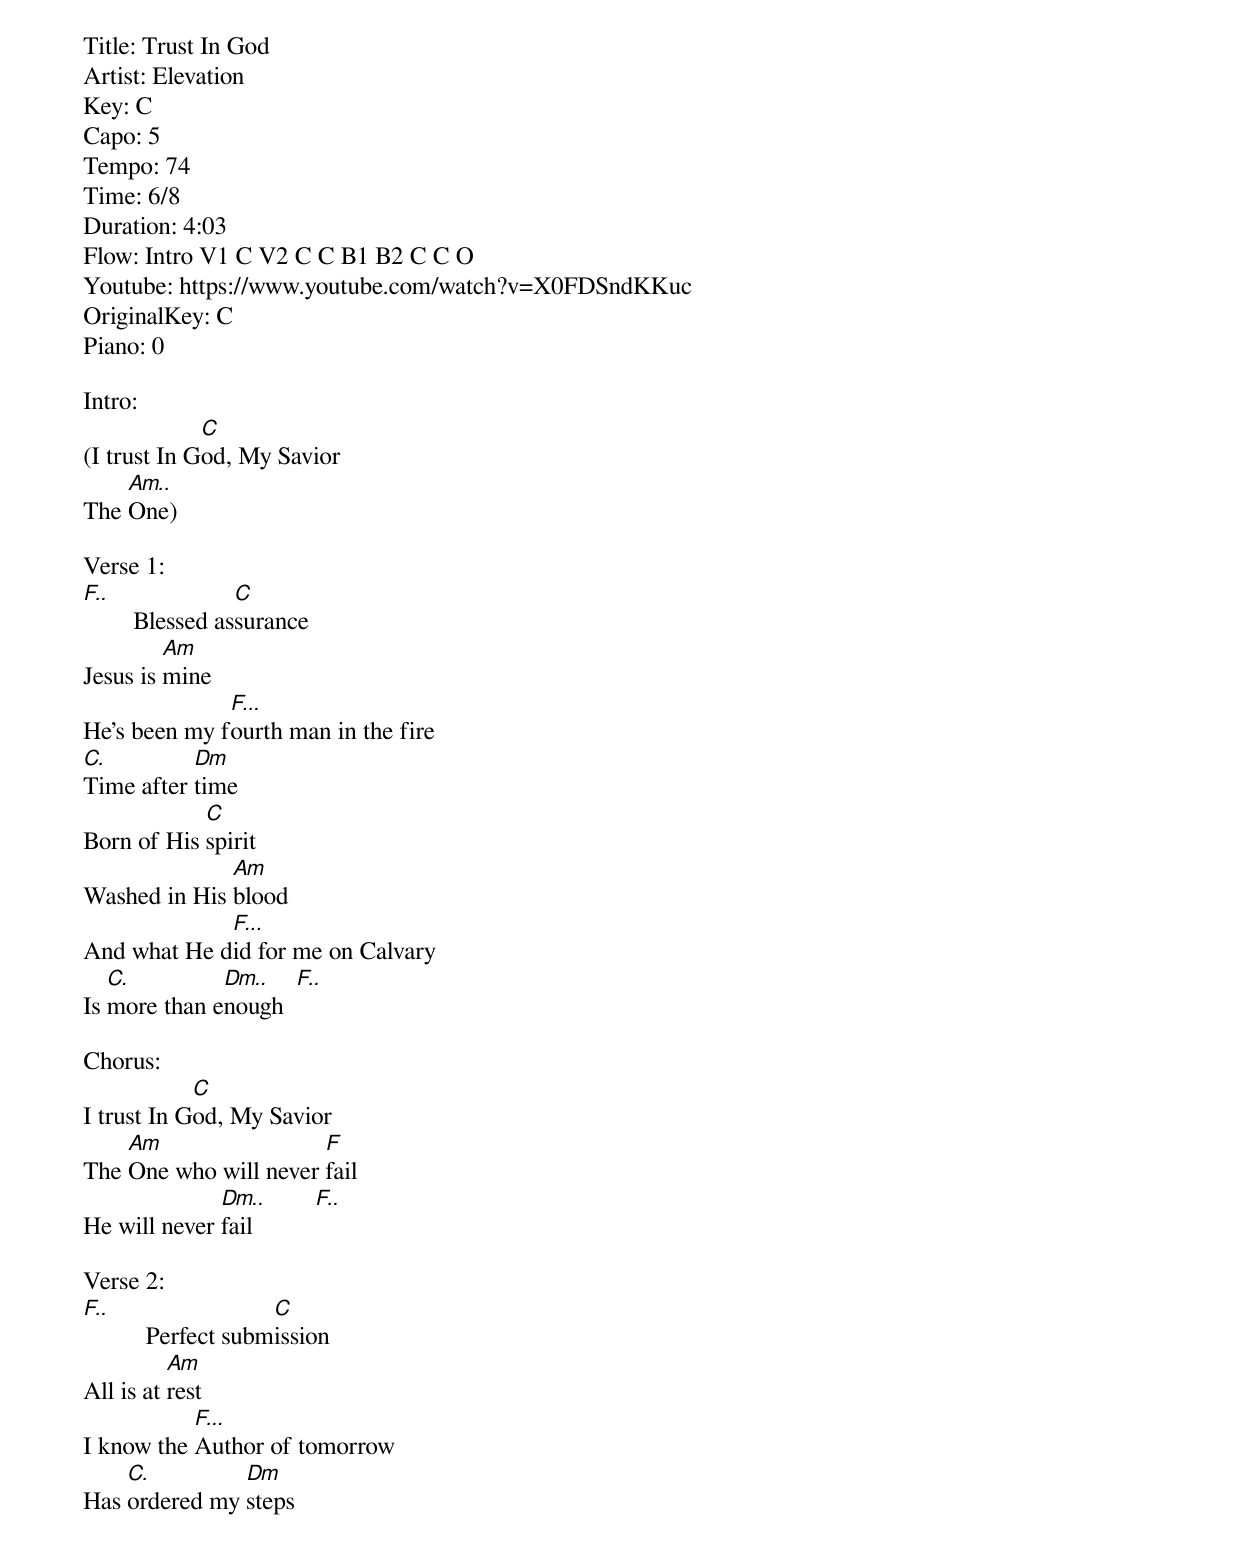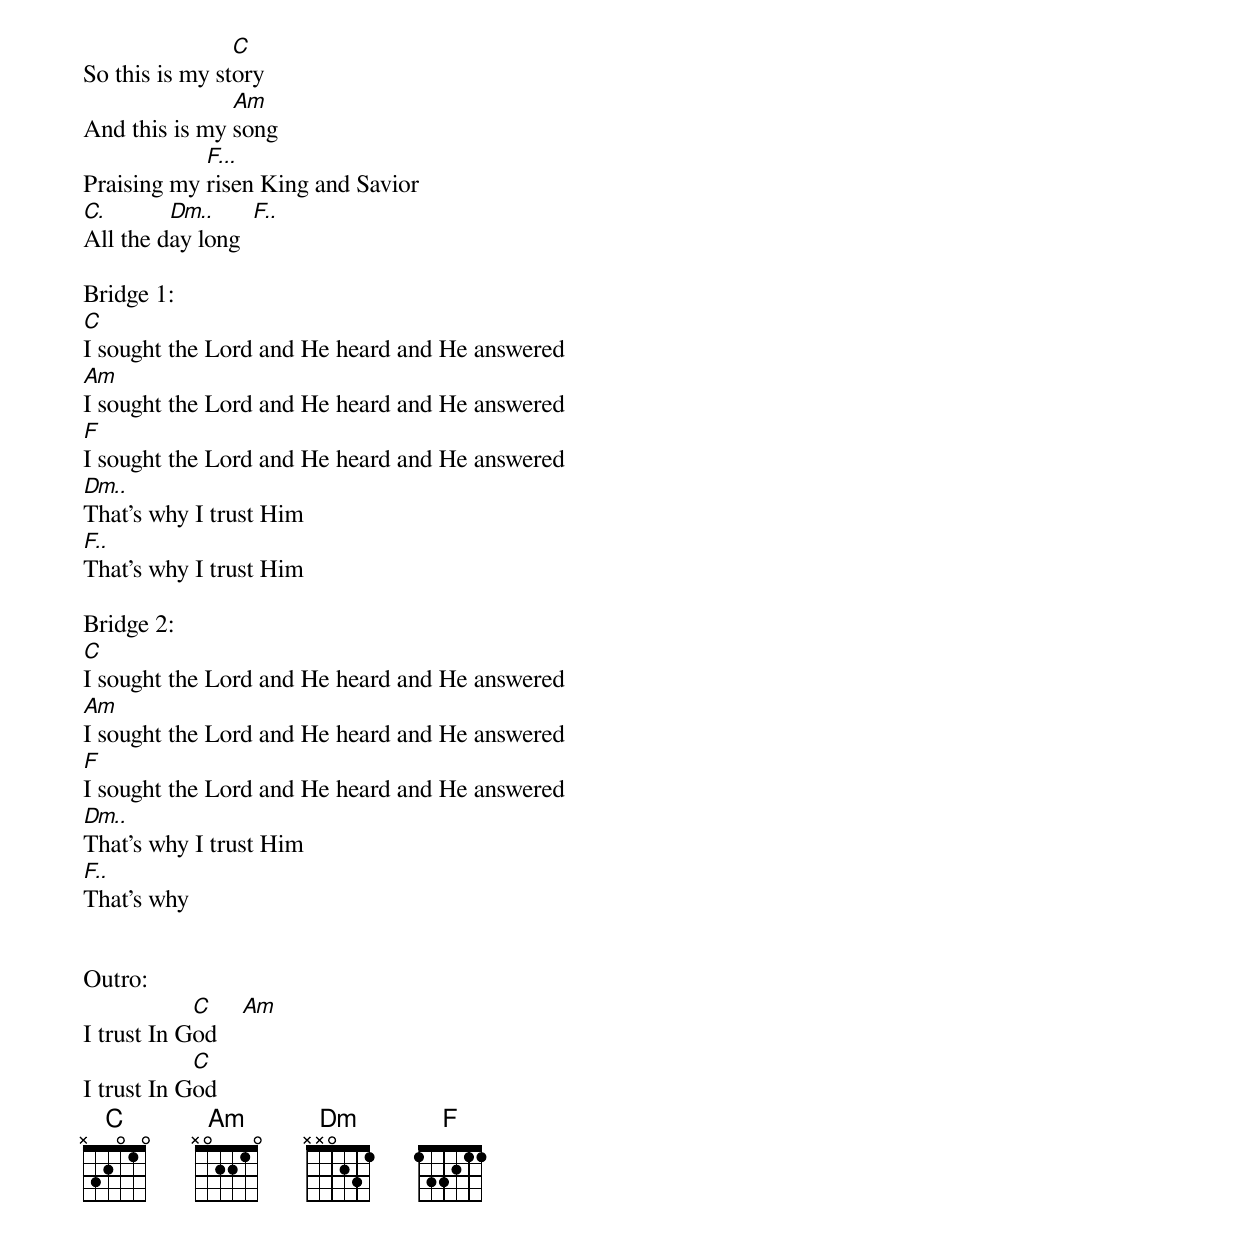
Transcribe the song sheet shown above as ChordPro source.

Title: Trust In God
Artist: Elevation
Key: C
Capo: 5
Tempo: 74
Time: 6/8
Duration: 4:03
Flow: Intro V1 C V2 C C B1 B2 C C O
Youtube: https://www.youtube.com/watch?v=X0FDSndKKuc
OriginalKey: C
Piano: 0

Intro:
(I trust In G[C]od, My Savior
The [Am..]One)

Verse 1:
[F..]        Blessed as[C]surance
Jesus is [Am]mine
He's been my f[F...]ourth man in the fire
[C.]Time after [Dm]time
Born of His [C]spirit
Washed in His [Am]blood
And what He d[F...]id for me on Calvary
Is [C.]more than e[Dm..]nough  [F..]

Chorus:
I trust In G[C]od, My Savior
The [Am]One who will never [F]fail
He will never [Dm..]fail          [F..]

Verse 2:
[F..]          Perfect subm[C]ission
All is at [Am]rest
I know the [F...]Author of tomorrow
Has [C.]ordered my [Dm]steps
So this is my st[C]ory
And this is my [Am]song
Praising my [F...]risen King and Savior
[C.]All the d[Dm..]ay long  [F..]

Bridge 1:
[C]I sought the Lord and He heard and He answered
[Am]I sought the Lord and He heard and He answered
[F]I sought the Lord and He heard and He answered
[Dm..]That's why I trust Him
[F..]That's why I trust Him

Bridge 2:
[C]I sought the Lord and He heard and He answered
[Am]I sought the Lord and He heard and He answered
[F]I sought the Lord and He heard and He answered
[Dm..]That's why I trust Him
[F..]That's why


Outro:
I trust In G[C]od    [Am]
I trust In G[C]od
